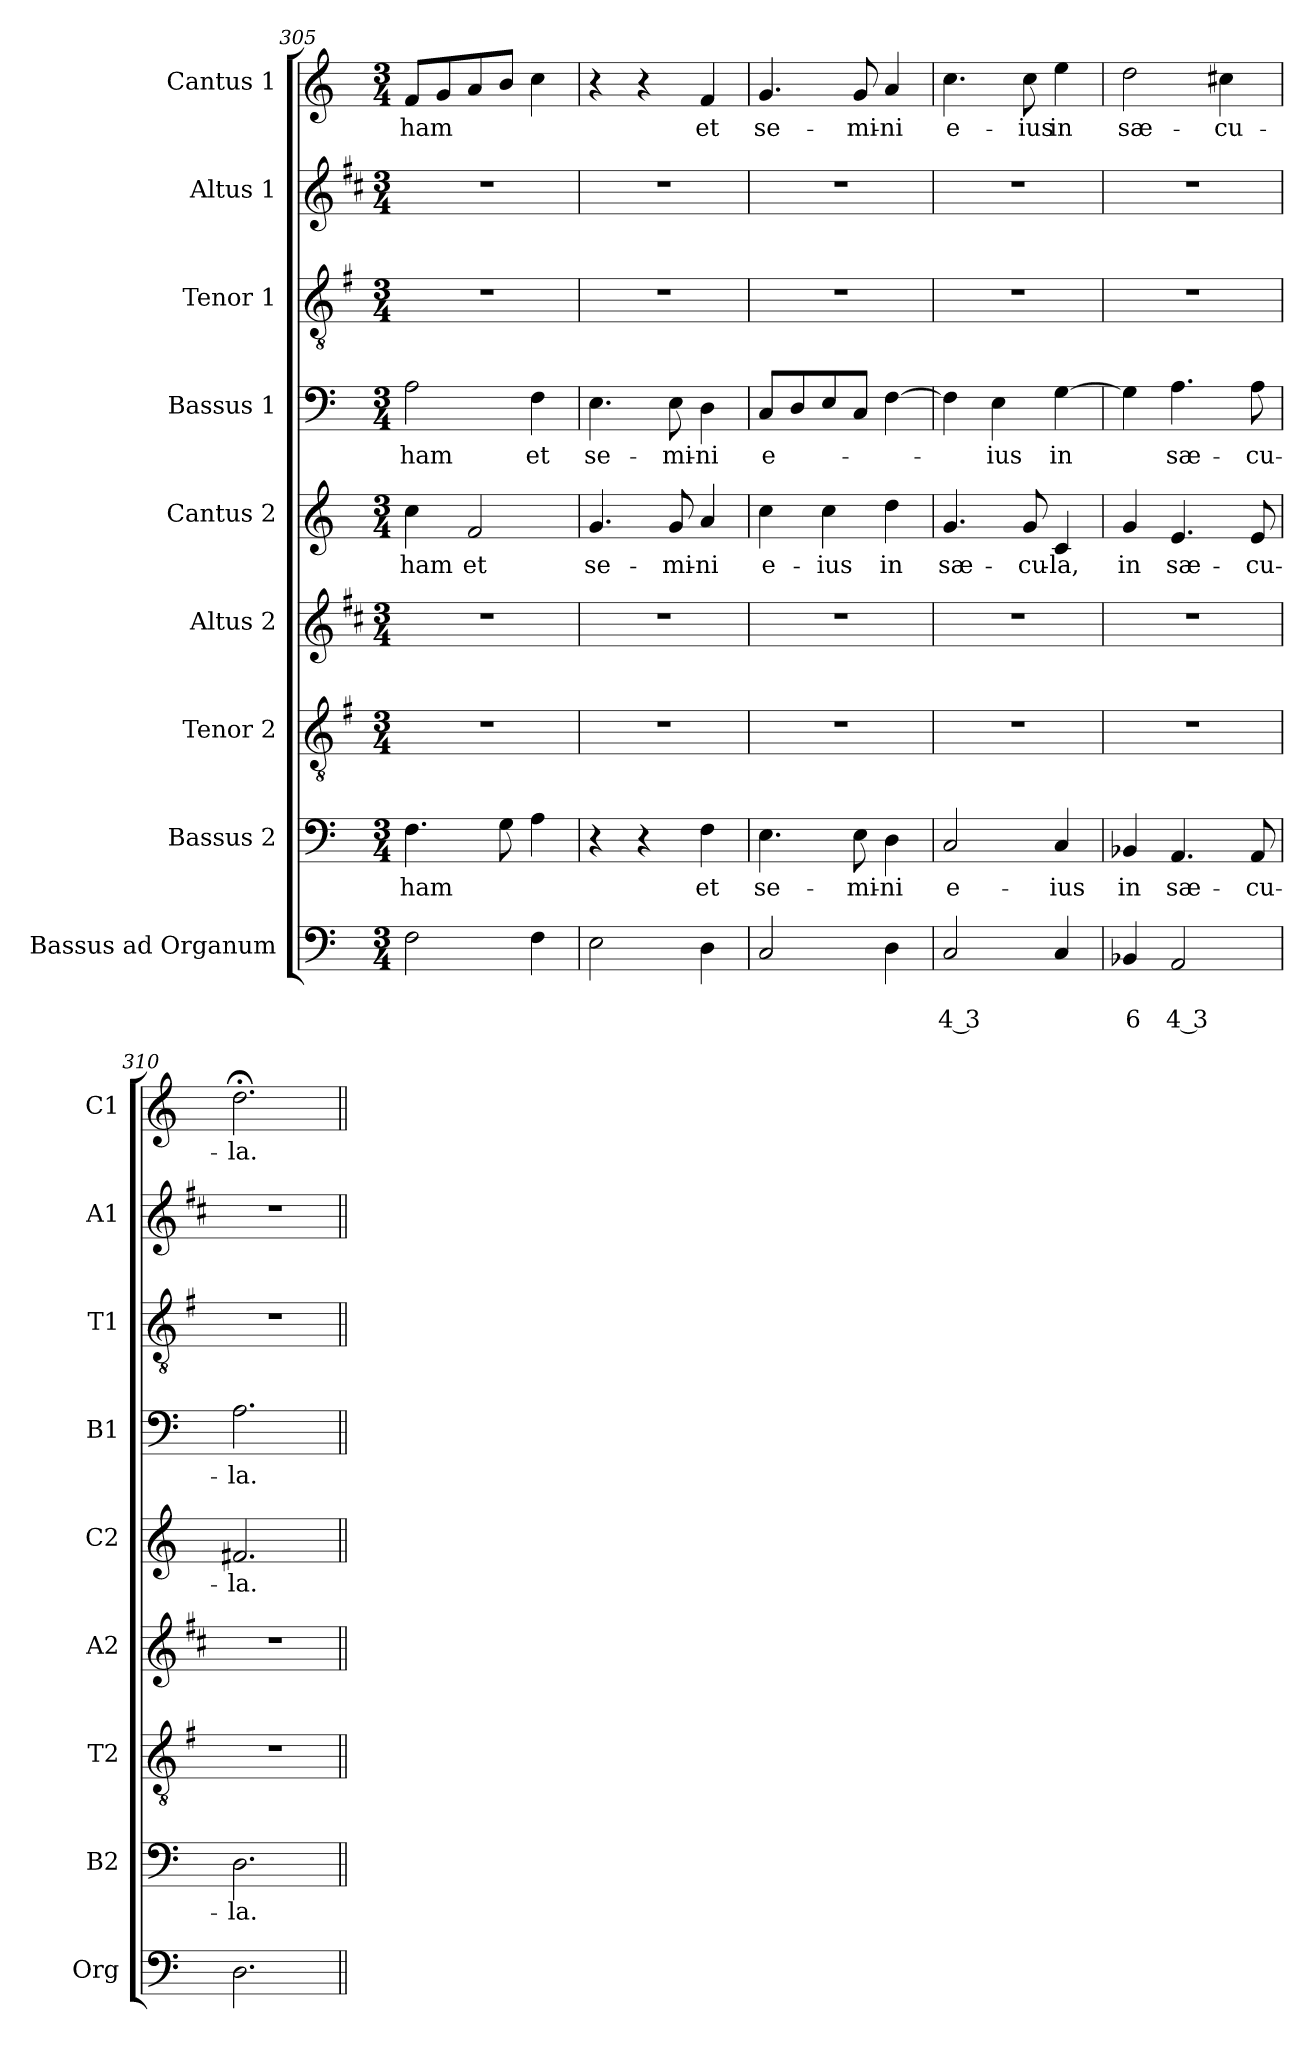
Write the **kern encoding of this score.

**kern	**text	**text	**kern	**text	**kern	**kern	**kern	**text	**kern	**text	**kern	**kern	**kern	**text
*part9	*part9	*part9	*part8	*part8	*part7	*part6	*part5	*part5	*part4	*part4	*part3	*part2	*part1	*part1
*staff9	*staff9	*staff9	*staff8	*staff8	*staff7	*staff6	*staff5	*staff5	*staff4	*staff4	*staff3	*staff2	*staff1	*staff1
*I"Bassus ad Organum	*	*	*I"Bassus 2	*	*I"Tenor 2	*I"Altus 2	*I"Cantus 2	*	*I"Bassus 1	*	*I"Tenor 1	*I"Altus 1	*I"Cantus 1	*
*I'Org	*	*	*I'B2	*	*I'T2	*I'A2	*I'C2	*	*I'B1	*	*I'T1	*I'A1	*I'C1	*
*clefF4	*	*	*clefF4	*	*clefGv2	*clefG2	*clefG2	*	*clefF4	*	*clefGv2	*clefG2	*clefG2	*
*	*	*	*	*	*ITrd4c7	*ITrd1c2	*	*	*	*	*ITrd4c7	*ITrd1c2	*	*
*k[]	*	*	*k[]	*	*k[]	*k[]	*k[]	*	*k[]	*	*k[]	*k[]	*k[]	*
*C:	*	*	*C:	*	*C:	*C:	*C:	*	*C:	*	*C:	*C:	*C:	*
*M3/4	*	*	*M3/4	*	*M3/4	*M3/4	*M3/4	*	*M3/4	*	*M3/4	*M3/4	*M3/4	*
=305	=305	=305	=305	=305	=305	=305	=305	=305	=305	=305	=305	=305	=305	=305
!	!	!	!	!LO:LY:b	!	!	!	!LO:LY:b	!	!LO:LY:b	!	!	!	!LO:LY:b
2F\	.	.	4.F\	-ham	2.r	2.r	4cc\	-ham	2A\	-ham	2.r	2.r	8f/L	-ham
.	.	.	.	.	.	.	.	.	.	.	.	.	8g/	.
!	!	!	!	!	!	!	!	!LO:LY:b	!	!	!	!	!	!
.	.	.	.	.	.	.	2f/	et	.	.	.	.	8a/	.
.	.	.	8G\	.	.	.	.	.	.	.	.	.	8b/J	.
!	!	!	!	!	!	!	!	!	!	!LO:LY:b	!	!	!	!
4F\	.	.	4A\	.	.	.	.	.	4F\	et	.	.	4cc\	.
=306	=306	=306	=306	=306	=306	=306	=306	=306	=306	=306	=306	=306	=306	=306
!	!	!	!	!	!	!	!	!LO:LY:b	!	!LO:LY:b	!	!	!	!
2E\	.	.	4r	.	2.r	2.r	4.g/	se-	4.E\	se-	2.r	2.r	4r	.
.	.	.	4r	.	.	.	.	.	.	.	.	.	4r	.
!	!	!	!	!	!	!	!	!LO:LY:b	!	!LO:LY:b	!	!	!	!
.	.	.	.	.	.	.	8g/	-mi-	8E\	-mi-	.	.	.	.
!	!	!	!	!LO:LY:b	!	!	!	!LO:LY:b	!	!LO:LY:b	!	!	!	!LO:LY:b
4D\	.	.	4F\	et	.	.	4a/	-ni	4D\	-ni	.	.	4f/	et
=307	=307	=307	=307	=307	=307	=307	=307	=307	=307	=307	=307	=307	=307	=307
!	!	!	!	!LO:LY:b	!	!	!	!LO:LY:b	!	!LO:LY:b	!	!	!	!LO:LY:b
2C/	.	.	4.E\	se-	2.r	2.r	4cc\	e-	8C/L	e-	2.r	2.r	4.g/	se-
.	.	.	.	.	.	.	.	.	8D/	.	.	.	.	.
!	!	!	!	!	!	!	!	!LO:LY:b	!	!	!	!	!	!
.	.	.	.	.	.	.	4cc\	-ius	8E/	.	.	.	.	.
!	!	!	!	!LO:LY:b	!	!	!	!	!	!	!	!	!	!LO:LY:b
.	.	.	8E\	-mi-	.	.	.	.	8C/J	.	.	.	8g/	-mi-
!	!	!	!	!LO:LY:b	!	!	!	!LO:LY:b	!	!	!	!	!	!LO:LY:b
4D\	.	.	4D\	-ni	.	.	4dd\	in	[4F\	.	.	.	4a/	-ni
=308	=308	=308	=308	=308	=308	=308	=308	=308	=308	=308	=308	=308	=308	=308
!	!	!LO:LY:b	!	!LO:LY:b	!	!	!	!LO:LY:b	!	!	!	!	!	!LO:LY:b
2C/	.	4 3	2C/	e-	2.r	2.r	4.g/	sæ-	4F\]	.	2.r	2.r	4.cc\	e-
!	!	!	!	!	!	!	!	!	!	!LO:LY:b	!	!	!	!
.	.	.	.	.	.	.	.	.	4E\	-ius	.	.	.	.
!	!	!	!	!	!	!	!	!LO:LY:b	!	!	!	!	!	!LO:LY:b
.	.	.	.	.	.	.	8g/	-cu-	.	.	.	.	8cc\	-ius
!	!	!	!	!LO:LY:b	!	!	!	!LO:LY:b	!	!LO:LY:b	!	!	!	!LO:LY:b
4C/	.	.	4C/	-ius	.	.	4c/	-la,	[4G\	in	.	.	4ee\	in
=309	=309	=309	=309	=309	=309	=309	=309	=309	=309	=309	=309	=309	=309	=309
!	!	!LO:LY:b	!	!LO:LY:b	!	!	!	!LO:LY:b	!	!	!	!	!	!LO:LY:b
4BB-X/	.	6	4BB-X/	in	2.r	2.r	4g/	in	4G\]	.	2.r	2.r	2dd\	sæ-
!	!	!LO:LY:b	!	!LO:LY:b	!	!	!	!LO:LY:b	!	!LO:LY:b	!	!	!	!
2AA/	.	4 3	4.AA/	sæ-	.	.	4.e/	sæ-	4.A\	sæ-	.	.	.	.
!	!	!	!	!	!	!	!	!	!	!	!	!	!	!LO:LY:b
.	.	.	.	.	.	.	.	.	.	.	.	.	4cc#X\	-cu-
!	!	!	!	!LO:LY:b	!	!	!	!LO:LY:b	!	!LO:LY:b	!	!	!	!
.	.	.	8AA/	-cu-	.	.	8e/	-cu-	8A\	-cu-	.	.	.	.
=310	=310	=310	=310	=310	=310	=310	=310	=310	=310	=310	=310	=310	=310	=310
!	!	!	!	!LO:LY:b	!	!	!	!LO:LY:b	!	!LO:LY:b	!	!	!	!LO:LY:b
2.D\	.	.	2.D\	-la.	2.r	2.r	2.f#X/	-la.	2.A\	-la.	2.r	2.r	2.dd;<\	-la.
=||	=||	=||	=||	=||	=||	=||	=||	=||	=||	=||	=||	=||	=||	=||
*-	*-	*-	*-	*-	*-	*-	*-	*-	*-	*-	*-	*-	*-	*-
